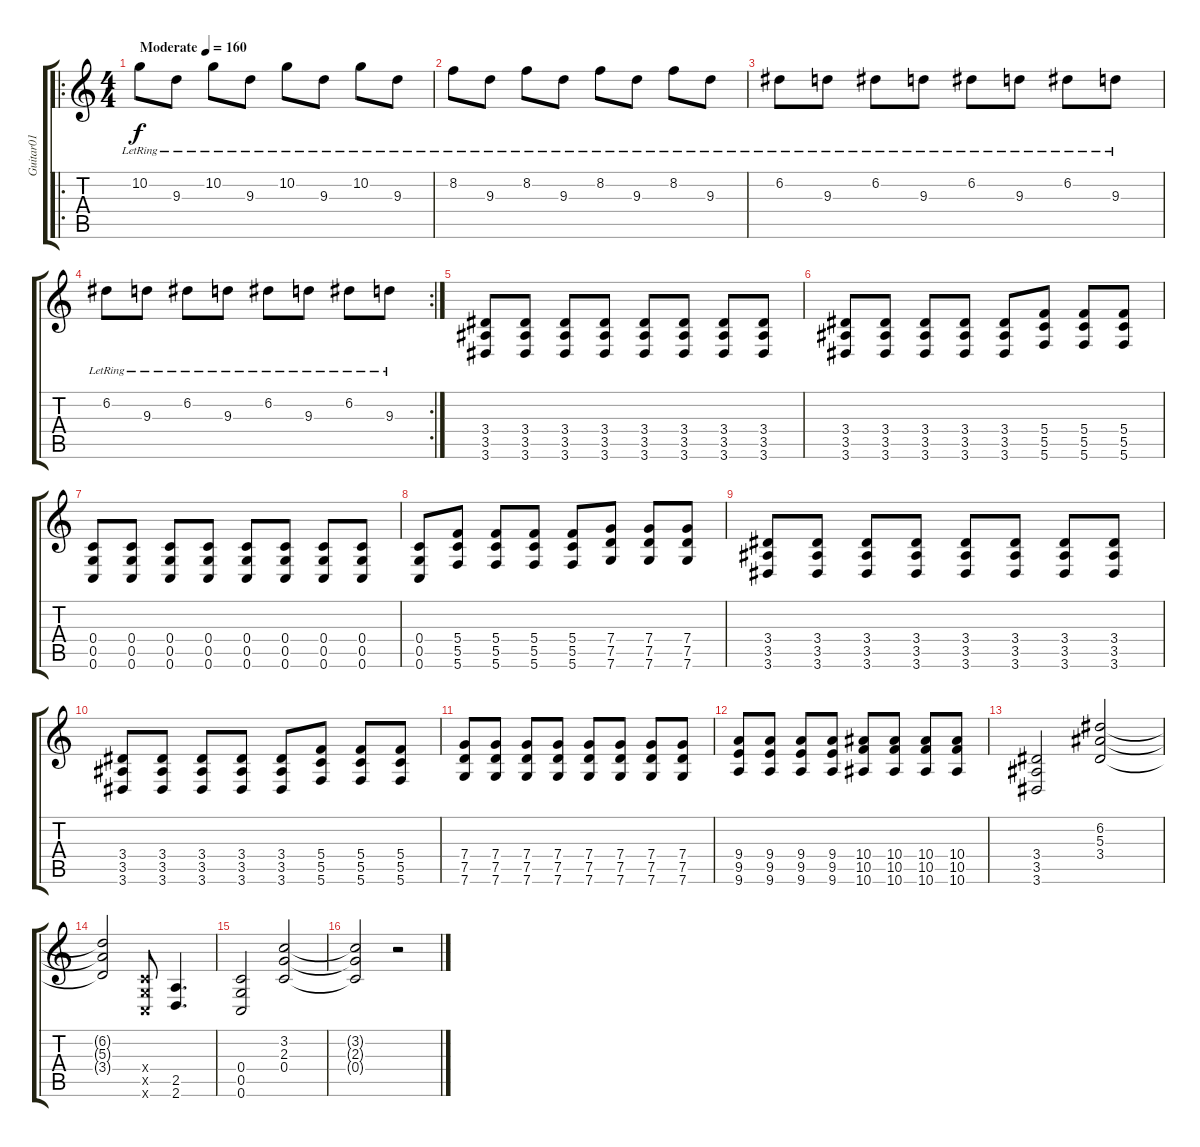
\track ("Guitar01" "Guitar01") {instrument electricguitarclean}
\staff {score tabs}
\tuning (D4 A3 F3 C3 G2 C2) {hide}
\ro
\ts (4 4)
\tempo (160 "Moderate")
\clef g2
\ks c
10.2{lr}.8{dy f instrument electricguitarclean} 9.3{lr}.8 10.2{lr}.8 9.3{lr}.8 10.2{lr}.8 9.3{lr}.8 10.2{lr}.8 9.3{lr}.8 |
8.2{lr}.8 9.3{lr}.8 8.2{lr}.8 9.3{lr}.8 8.2{lr}.8 9.3{lr}.8 8.2{lr}.8 9.3{lr}.8 |
6.2{lr}.8 9.3{lr}.8 6.2{lr}.8 9.3{lr}.8 6.2{lr}.8 9.3{lr}.8 6.2{lr}.8 9.3{lr}.8 |
\rc 2
6.2{lr}.8 9.3{lr}.8 6.2{lr}.8 9.3{lr}.8 6.2{lr}.8 9.3{lr}.8 6.2{lr}.8 9.3{lr}.8 |
(3.4 3.5 3.6).8{instrument overdrivenguitar} (3.4 3.5 3.6).8 (3.4 3.5 3.6).8 (3.4 3.5 3.6).8 (3.4 3.5 3.6).8 (3.4 3.5 3.6).8 (3.4 3.5 3.6).8 (3.4 3.5 3.6).8 |
(3.4 3.5 3.6).8 (3.4 3.5 3.6).8 (3.4 3.5 3.6).8 (3.4 3.5 3.6).8 (3.4 3.5 3.6).8 (5.4 5.5 5.6).8 (5.4 5.5 5.6).8 (5.4 5.5 5.6).8 |
(0.4 0.5 0.6).8 (0.4 0.5 0.6).8 (0.4 0.5 0.6).8 (0.4 0.5 0.6).8 (0.4 0.5 0.6).8 (0.4 0.5 0.6).8 (0.4 0.5 0.6).8 (0.4 0.5 0.6).8 |
(0.4 0.5 0.6).8 (5.4 5.5 5.6).8 (5.4 5.5 5.6).8 (5.4 5.5 5.6).8 (5.4 5.5 5.6).8 (7.4 7.5 7.6).8 (7.4 7.5 7.6).8 (7.4 7.5 7.6).8 |
(3.4 3.5 3.6).8 (3.4 3.5 3.6).8 (3.4 3.5 3.6).8 (3.4 3.5 3.6).8 (3.4 3.5 3.6).8 (3.4 3.5 3.6).8 (3.4 3.5 3.6).8 (3.4 3.5 3.6).8 |
(3.4 3.5 3.6).8 (3.4 3.5 3.6).8 (3.4 3.5 3.6).8 (3.4 3.5 3.6).8 (3.4 3.5 3.6).8 (5.4 5.5 5.6).8 (5.4 5.5 5.6).8 (5.4 5.5 5.6).8 |
(7.4 7.5 7.6).8 (7.4 7.5 7.6).8 (7.4 7.5 7.6).8 (7.4 7.5 7.6).8 (7.4 7.5 7.6).8 (7.4 7.5 7.6).8 (7.4 7.5 7.6).8 (7.4 7.5 7.6).8 |
(9.4 9.5 9.6).8 (9.4 9.5 9.6).8 (9.4 9.5 9.6).8 (9.4 9.5 9.6).8 (10.4 10.5 10.6).8 (10.4 10.5 10.6).8 (10.4 10.5 10.6).8 (10.4 10.5 10.6).8 |
(3.4 3.5 3.6).2 (6.2 5.3 3.4).2 |
(6.2{t} 5.3{t} 3.4{t}).2 (0.4{x} 0.5{x} 0.6{x}).8 (2.5 2.6).4{d} |
(0.4 0.5 0.6).2 (3.2 2.3 0.4).2 |
(3.2{t} 2.3{t} 0.4{t}).2 r.2
